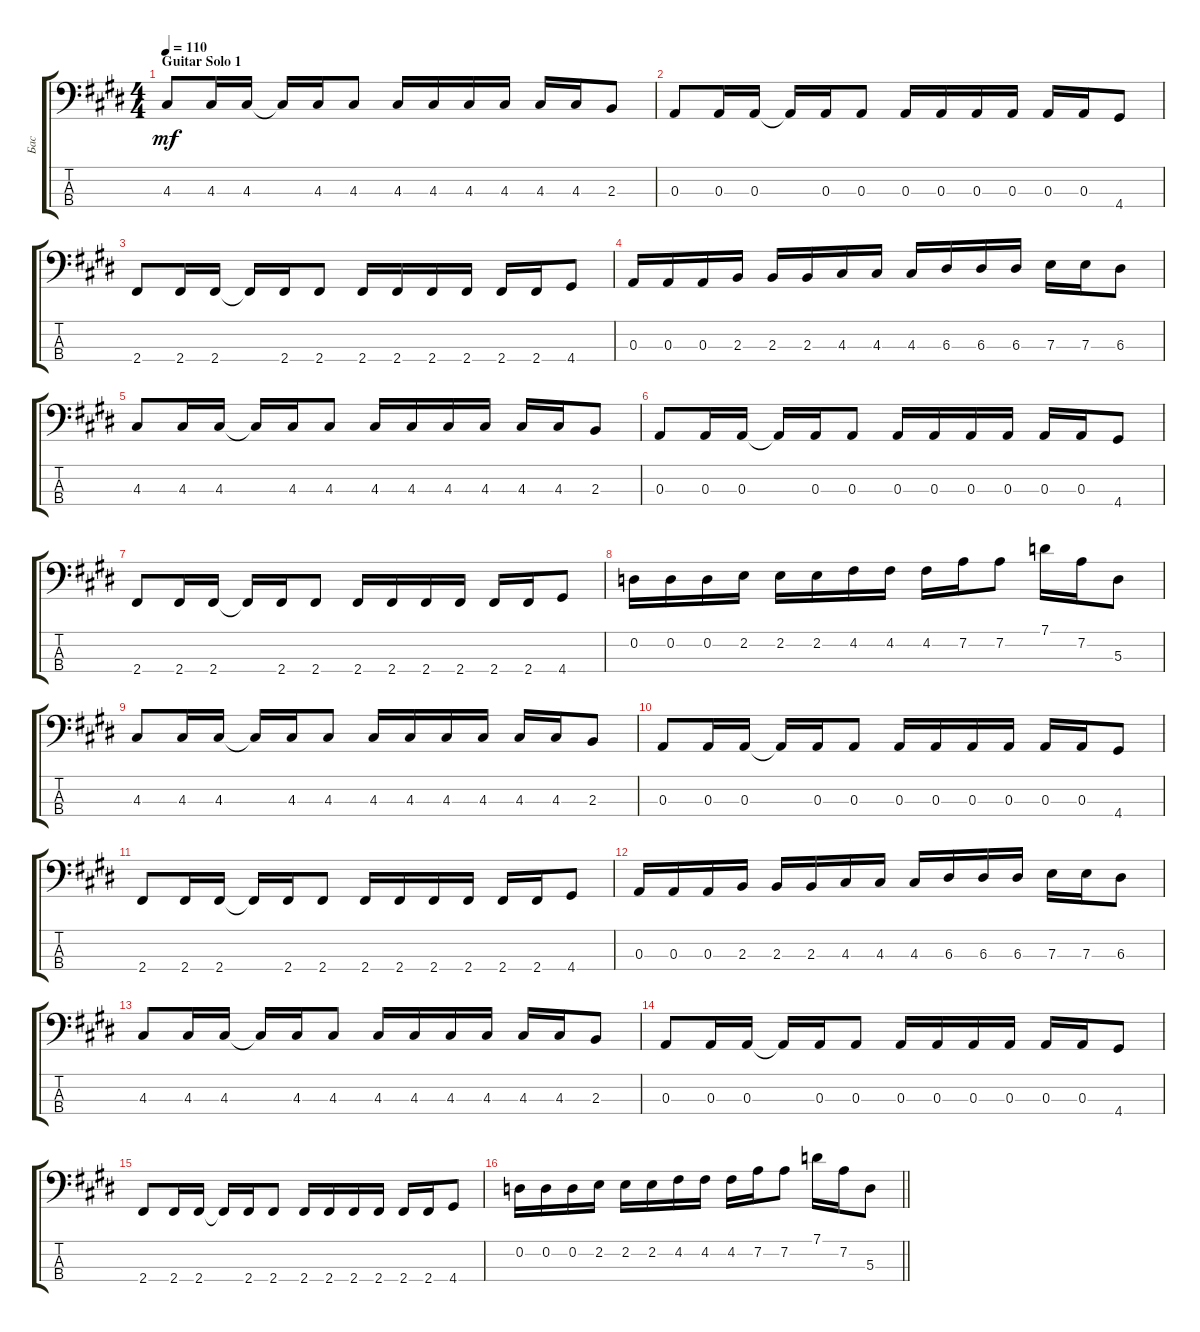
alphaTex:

\track ("Бас" "Бас") {instrument electricbassfinger}
\staff {score tabs}
\tuning (G2 D2 A1 E1) {hide}
\ts (4 4)
\section ("" "Guitar Solo 1")
\tempo 110
\clef f4
\ks c#minor
4.3.8{dy mf} 4.3.16 4.3.16 4.3{t}.16 4.3.16 4.3.8 4.3.16 4.3.16 4.3.16 4.3.16 4.3.16 4.3.16 2.3.8 |
0.3.8 0.3.16 0.3.16 0.3{t}.16 0.3.16 0.3.8 0.3.16 0.3.16 0.3.16 0.3.16 0.3.16 0.3.16 4.4.8 |
2.4.8 2.4.16 2.4.16 2.4{t}.16 2.4.16 2.4.8 2.4.16 2.4.16 2.4.16 2.4.16 2.4.16 2.4.16 4.4.8 |
0.3.16 0.3.16 0.3.16 2.3.16 2.3.16 2.3.16 4.3.16 4.3.16 4.3.16 6.3.16 6.3.16 6.3.16 7.3.16 7.3.16 6.3.8 |
4.3.8 4.3.16 4.3.16 4.3{t}.16 4.3.16 4.3.8 4.3.16 4.3.16 4.3.16 4.3.16 4.3.16 4.3.16 2.3.8 |
0.3.8 0.3.16 0.3.16 0.3{t}.16 0.3.16 0.3.8 0.3.16 0.3.16 0.3.16 0.3.16 0.3.16 0.3.16 4.4.8 |
2.4.8 2.4.16 2.4.16 2.4{t}.16 2.4.16 2.4.8 2.4.16 2.4.16 2.4.16 2.4.16 2.4.16 2.4.16 4.4.8 |
0.2.16 0.2.16 0.2.16 2.2.16 2.2.16 2.2.16 4.2.16 4.2.16 4.2.16 7.2.16 7.2.8 7.1.16 7.2.16 5.3.8 |
4.3.8 4.3.16 4.3.16 4.3{t}.16 4.3.16 4.3.8 4.3.16 4.3.16 4.3.16 4.3.16 4.3.16 4.3.16 2.3.8 |
0.3.8 0.3.16 0.3.16 0.3{t}.16 0.3.16 0.3.8 0.3.16 0.3.16 0.3.16 0.3.16 0.3.16 0.3.16 4.4.8 |
2.4.8 2.4.16 2.4.16 2.4{t}.16 2.4.16 2.4.8 2.4.16 2.4.16 2.4.16 2.4.16 2.4.16 2.4.16 4.4.8 |
0.3.16 0.3.16 0.3.16 2.3.16 2.3.16 2.3.16 4.3.16 4.3.16 4.3.16 6.3.16 6.3.16 6.3.16 7.3.16 7.3.16 6.3.8 |
4.3.8 4.3.16 4.3.16 4.3{t}.16 4.3.16 4.3.8 4.3.16 4.3.16 4.3.16 4.3.16 4.3.16 4.3.16 2.3.8 |
0.3.8 0.3.16 0.3.16 0.3{t}.16 0.3.16 0.3.8 0.3.16 0.3.16 0.3.16 0.3.16 0.3.16 0.3.16 4.4.8 |
2.4.8 2.4.16 2.4.16 2.4{t}.16 2.4.16 2.4.8 2.4.16 2.4.16 2.4.16 2.4.16 2.4.16 2.4.16 4.4.8 |
\barLineRight lightlight
0.2.16 0.2.16 0.2.16 2.2.16 2.2.16 2.2.16 4.2.16 4.2.16 4.2.16 7.2.16 7.2.8 7.1.16 7.2.16 5.3.8
